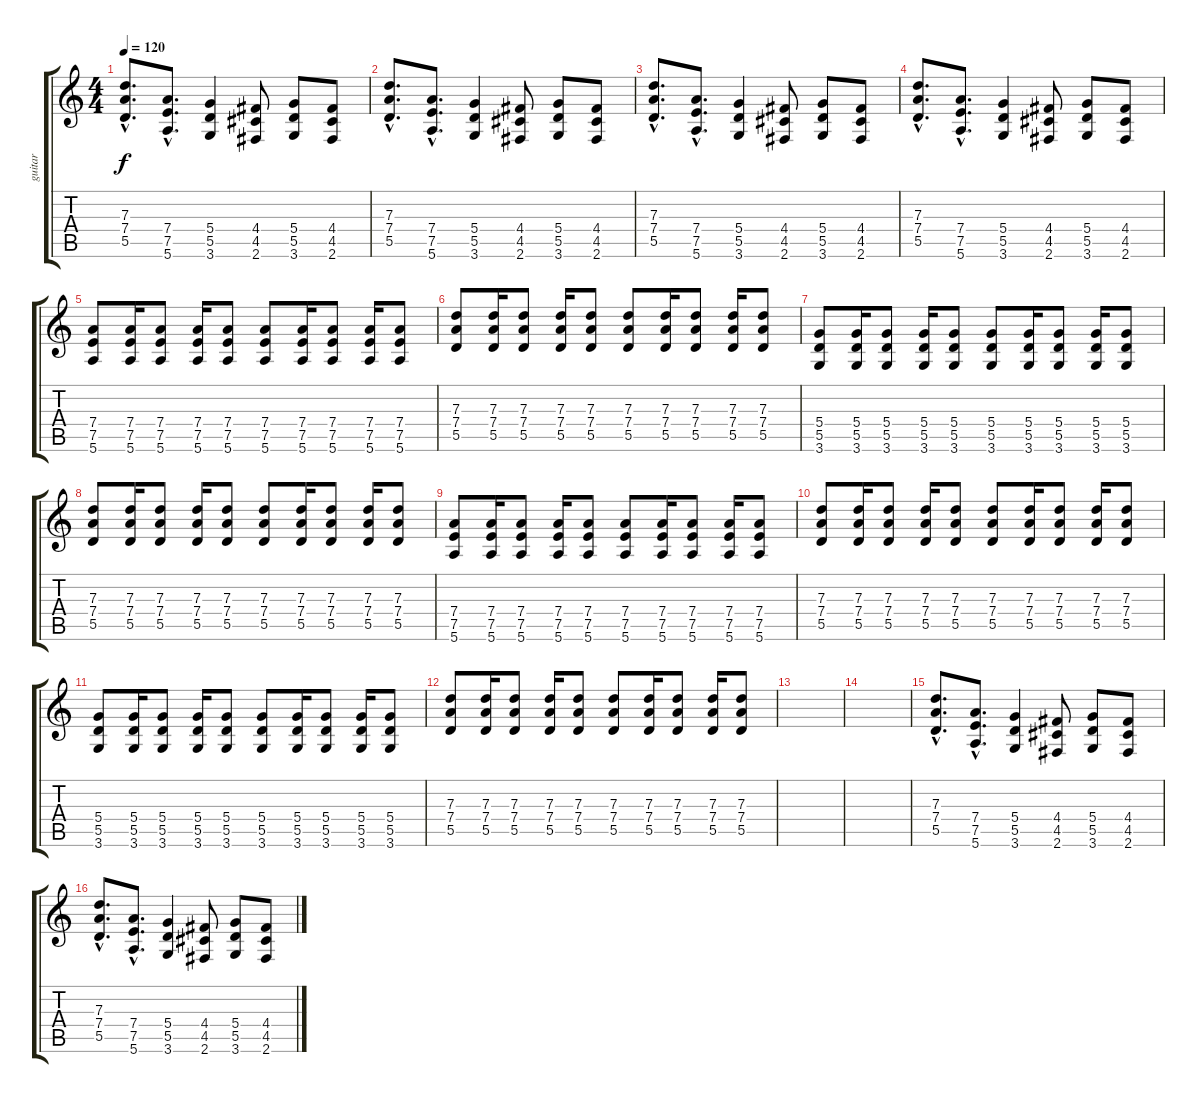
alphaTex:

\track ("guitar " "guitar ") {instrument distortionguitar}
\staff {score tabs}
\tuning (E4 B3 G3 D3 A2 E2) {hide}
\ts (4 4)
\tempo 120
\clef g2
\ks c
(7.3{hac} 7.4{hac} 5.5{hac}).8{d dy f instrument distortionguitar} (7.4{hac} 7.5{hac} 5.6{hac}).8{d} (5.4 5.5 3.6).4 (4.4 4.5 2.6).8 (5.4 5.5 3.6).8 (4.4 4.5 2.6).8 |
(7.3{hac} 7.4{hac} 5.5{hac}).8{d} (7.4{hac} 7.5{hac} 5.6{hac}).8{d} (5.4 5.5 3.6).4 (4.4 4.5 2.6).8 (5.4 5.5 3.6).8 (4.4 4.5 2.6).8 |
(7.3{hac} 7.4{hac} 5.5{hac}).8{d} (7.4{hac} 7.5{hac} 5.6{hac}).8{d} (5.4 5.5 3.6).4 (4.4 4.5 2.6).8 (5.4 5.5 3.6).8 (4.4 4.5 2.6).8 |
(7.3{hac} 7.4{hac} 5.5{hac}).8{d} (7.4{hac} 7.5{hac} 5.6{hac}).8{d} (5.4 5.5 3.6).4 (4.4 4.5 2.6).8 (5.4 5.5 3.6).8 (4.4 4.5 2.6).8 |
(7.4 7.5 5.6).8 (7.4 7.5 5.6).16 (7.4 7.5 5.6).8 (7.4 7.5 5.6).16 (7.4 7.5 5.6).8 (7.4 7.5 5.6).8 (7.4 7.5 5.6).16 (7.4 7.5 5.6).8 (7.4 7.5 5.6).16 (7.4 7.5 5.6).8 |
(7.3 7.4 5.5).8 (7.3 7.4 5.5).16 (7.3 7.4 5.5).8 (7.3 7.4 5.5).16 (7.3 7.4 5.5).8 (7.3 7.4 5.5).8 (7.3 7.4 5.5).16 (7.3 7.4 5.5).8 (7.3 7.4 5.5).16 (7.3 7.4 5.5).8 |
(5.4 5.5 3.6).8 (5.4 5.5 3.6).16 (5.4 5.5 3.6).8 (5.4 5.5 3.6).16 (5.4 5.5 3.6).8 (5.4 5.5 3.6).8 (5.4 5.5 3.6).16 (5.4 5.5 3.6).8 (5.4 5.5 3.6).16 (5.4 5.5 3.6).8 |
(7.3 7.4 5.5).8 (7.3 7.4 5.5).16 (7.3 7.4 5.5).8 (7.3 7.4 5.5).16 (7.3 7.4 5.5).8 (7.3 7.4 5.5).8 (7.3 7.4 5.5).16 (7.3 7.4 5.5).8 (7.3 7.4 5.5).16 (7.3 7.4 5.5).8 |
(7.4 7.5 5.6).8 (7.4 7.5 5.6).16 (7.4 7.5 5.6).8 (7.4 7.5 5.6).16 (7.4 7.5 5.6).8 (7.4 7.5 5.6).8 (7.4 7.5 5.6).16 (7.4 7.5 5.6).8 (7.4 7.5 5.6).16 (7.4 7.5 5.6).8 |
(7.3 7.4 5.5).8 (7.3 7.4 5.5).16 (7.3 7.4 5.5).8 (7.3 7.4 5.5).16 (7.3 7.4 5.5).8 (7.3 7.4 5.5).8 (7.3 7.4 5.5).16 (7.3 7.4 5.5).8 (7.3 7.4 5.5).16 (7.3 7.4 5.5).8 |
(5.4 5.5 3.6).8 (5.4 5.5 3.6).16 (5.4 5.5 3.6).8 (5.4 5.5 3.6).16 (5.4 5.5 3.6).8 (5.4 5.5 3.6).8 (5.4 5.5 3.6).16 (5.4 5.5 3.6).8 (5.4 5.5 3.6).16 (5.4 5.5 3.6).8 |
(7.3 7.4 5.5).8 (7.3 7.4 5.5).16 (7.3 7.4 5.5).8 (7.3 7.4 5.5).16 (7.3 7.4 5.5).8 (7.3 7.4 5.5).8 (7.3 7.4 5.5).16 (7.3 7.4 5.5).8 (7.3 7.4 5.5).16 (7.3 7.4 5.5).8 |
|
|
(7.3{hac} 7.4{hac} 5.5{hac}).8{d} (7.4{hac} 7.5{hac} 5.6{hac}).8{d} (5.4 5.5 3.6).4 (4.4 4.5 2.6).8 (5.4 5.5 3.6).8 (4.4 4.5 2.6).8 |
(7.3{hac} 7.4{hac} 5.5{hac}).8{d} (7.4{hac} 7.5{hac} 5.6{hac}).8{d} (5.4 5.5 3.6).4 (4.4 4.5 2.6).8 (5.4 5.5 3.6).8 (4.4 4.5 2.6).8
